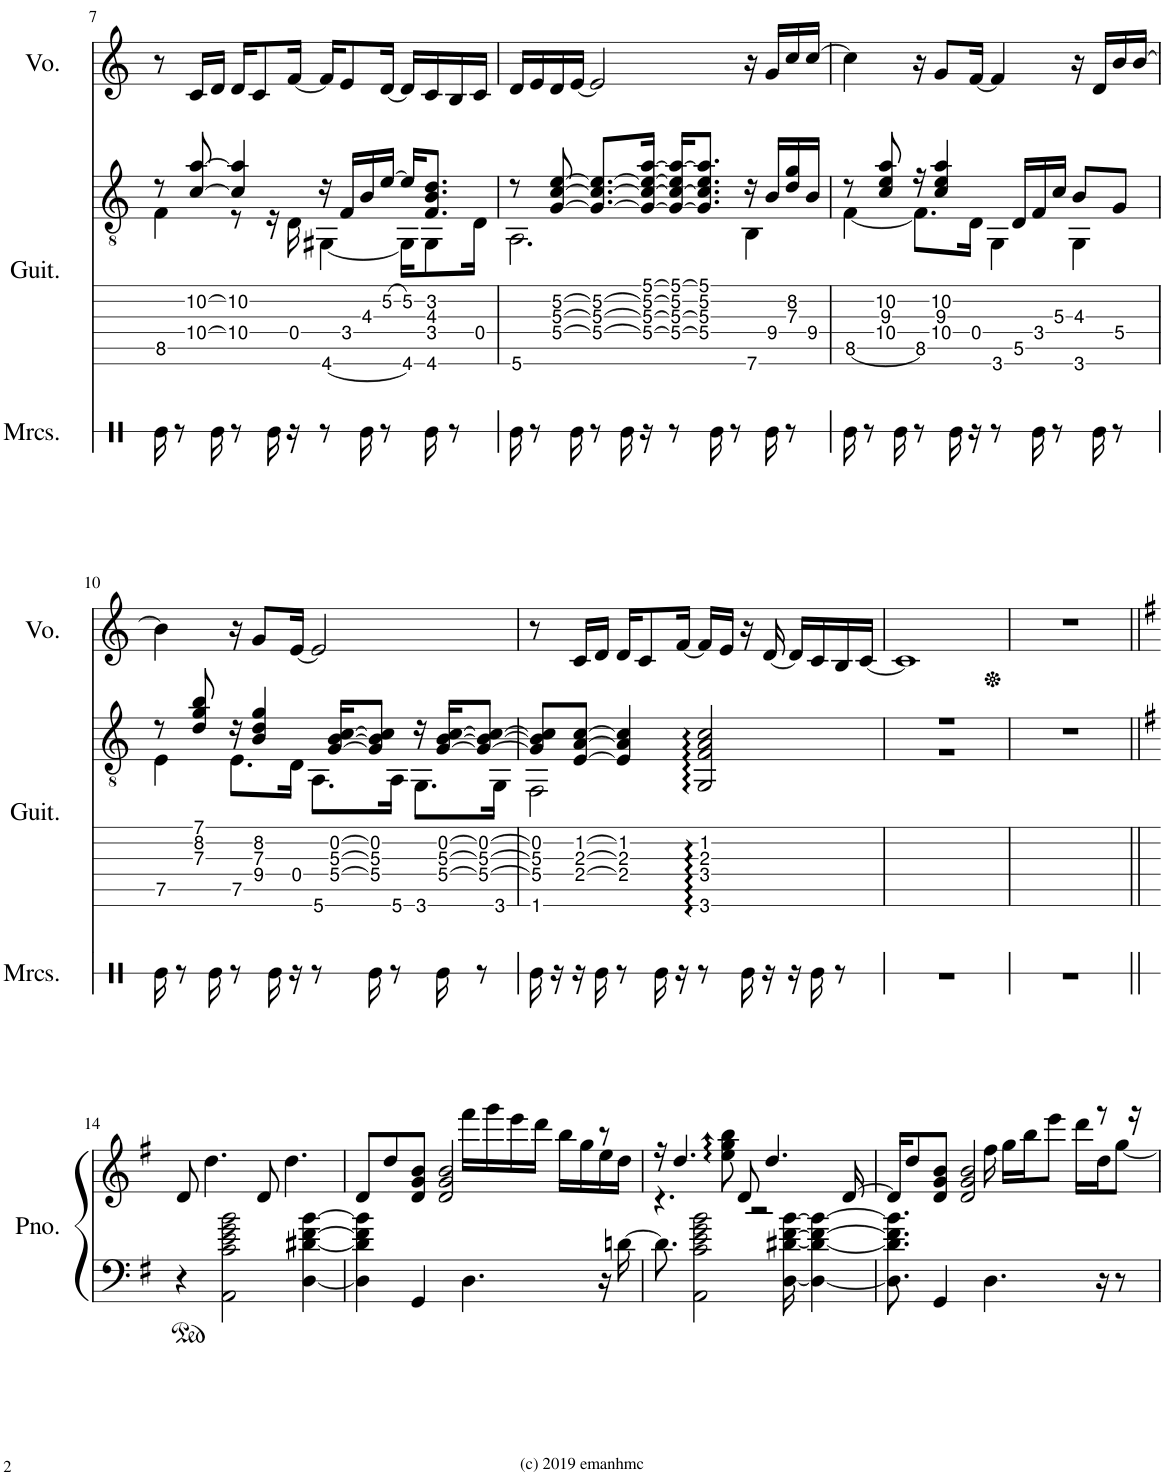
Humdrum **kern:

**kern	**kern	**kern	**kern	**kern
*part3	*part3	*part2	*part2	*part1
*staff5	*staff4	*staff3	*staff2	*staff1
*I"Piano	*	*I"Classical Guitar	*	*I"Voice
*I'Pno.	*	*I'Guit.	*	*I'Vo.
!!LO:PB:g=z
*clefF4	*clefG2	*	*clefGv2	*clefG2
*k[]	*k[]	*k[]	*k[]	*k[]
*M4/4	*M4/4	*M4/4	*M4/4	*M4/4
=7	=7	=7	=7	=7
*	*	*^	*^	*
1r	1r	8r	4F	8r	4F\	8r
.	.	[8c [8a	.	[8c/ [8a/	.	16c/LL
.	.	.	.	.	.	16d/JJ
.	.	4c] 4a]	8r	4c/] 4a/]	8r	16d/KL
.	.	.	.	.	.	8c/
.	.	.	16r	.	16r	.
.	.	.	16D	.	16D\	[16f/Jk
.	.	16r	[4GG#X	16r	[4GG#X\	16f/KL]
.	.	16FLL	.	16F/LL	.	8e/
.	.	16B	.	16B/	.	.
.	.	[16eJJ	.	[16e/JJ	.	[16d/Jk
.	.	16eKL]	16GG#KL]	16e/KL]	16GG#\KL]	16d/LL]
.	.	8.F\ 8.B\ 8.d\J	8GG#	8.F/ 8.B/ 8.d/J	8GG#\	16c/
.	.	.	.	.	.	16B/
.	.	.	16DJk	.	16D\Jk	16c/JJ
=8	=8	=8	=8	=8	=8	=8
1r	1r	8r	2.AA	8r	2.AA\	16d/LL
.	.	.	.	.	.	16e/
.	.	[8G [8c [8e	.	[8G/ [8c/ [8e/	.	16d/
.	.	.	.	.	.	[16e/JJ
.	.	8.G_\ 8.c_\ 8.e_\L	.	8.G/_ 8.c/_ 8.e/_L	.	2e/]
.	.	16G_\ 16c_\ 16e_\ [16a\Jk	.	16G/_ 16c/_ 16e/_ [16a/Jk	.	.
.	.	16G_\ 16c_\ 16e]\ 16a_\KL	.	16G/_ 16c/_ 16e/] 16a/_KL	.	.
.	.	8.G]\ 8.c]\ 8.e\ 8.a]\J	.	8.G/] 8.c/] 8.e/ 8.a/]J	.	.
.	.	16r	4BB	16r	4BB\	16r
.	.	16BLL	.	16B/LL	.	16g/LL
.	.	16d\ 16g\	.	16d/ 16g/	.	16cc/
.	.	16BJJ	.	16B/JJ	.	[16cc/JJ
=9	=9	=9	=9	=9	=9	=9
1r	1r	8r	[4F	8r	[4F\	4cc\]
.	.	8c 8e 8a	.	8c/ 8e/ 8a/	.	.
.	.	16r	8.FL]	16r	8.F\L]	16r
.	.	4c 4e 4a	.	4c/ 4e/ 4a/	.	8g/L
.	.	.	16DJk	.	16D\Jk	[16f/Jk
.	.	.	4GG	.	4GG\	4f/]
.	.	16DLL	.	16D/LL	.	.
.	.	16F	.	16F/	.	.
.	.	16cJJ	.	16c/JJ	.	.
.	.	8BL	4GG	8B/L	4GG\	16r
.	.	.	.	.	.	16d/LL
.	.	8GJ	.	8G/J	.	16b/
.	.	.	.	.	.	[16b/JJ
!!LO:LB:g=z
=10	=10	=10	=10	=10	=10	=10
1r	1r	8r	4E	8r	4E\	4b\]
.	.	8d 8g 8b	.	8d/ 8g/ 8b/	.	.
.	.	16r	8.EL	16r	8.E\L	16r
.	.	4B 4d 4g	.	4B/ 4d/ 4g/	.	8g/L
.	.	.	16DJk	.	16D\Jk	[16e/Jk
.	.	.	8.AAL	.	8.AA\L	2e/]
.	.	[16G\ [16c\ [16B\KL	.	[16G/ [16B/ [16c/KL	.	.
.	.	8G]\ 8c]\ 8B]\J	.	8G/] 8B/] 8c/]J	.	.
.	.	.	16AAJk	.	16AA\Jk	.
.	.	16r	8.GGL	16r	8.GG\L	.
.	.	[16G\ [16c\ [16B\KL	.	[16G/ [16B/ [16c/KL	.	.
.	.	8G_\ 8c_\ 8B_\J	.	8G/_ 8B/_ 8c/_J	.	.
.	.	.	16GGJk	.	16GG\Jk	.
=11	=11	=11	=11	=11	=11	=11
1r	1r	8G]\ 8B]\ 8c]\L	2FF	8G/] 8B/] 8c/]L	2FF\	8r
.	.	[8E\ [8A\ [8c\J	.	[8E/ [8A/ [8c/J	.	16c/LL
.	.	.	.	.	.	16d/JJ
.	.	4E] 4A] 4c]	.	4E/] 4A/] 4c/]	.	16d/KL
.	.	.	.	.	.	8c/
.	.	.	.	.	.	[16f/Jk
.	.	2GG 2F 2A 2c	2ryy	2GG/ 2F/ 2A/ 2c/	2ryy	16f/LL]
.	.	.	.	.	.	16e/JJ
.	.	.	.	.	.	16r
.	.	.	.	.	.	[16d/
.	.	.	.	.	.	16d/LL]
.	.	.	.	.	.	16c/
.	.	.	.	.	.	16B/
.	.	.	.	.	.	[16c/JJ
=12	=12	=12	=12	=12	=12	=12
1r	1r	1r	1r	1r	1r	1c]
*	*	*v	*v	*	*	*
*	*	*	*v	*v	*
=13	=13	=13	=13	=13
1r	1r	1r	1r	1r
!!LO:LB:g=z
=14||	=14||	=14||	=14||	=14||
*k[f#]	*k[f#]	*k[f#]	*k[f#]	*k[f#]
4r	8d/	1r	1r	1r
.	4.dd\	.	.	.
2AA\ 2c\ 2e\ 2g\ 2b\	.	.	.	.
.	8d/	.	.	.
.	4.dd\	.	.	.
[4D\ [4d#X\ [4f#\ [4b\	.	.	.	.
=15	=15	=15	=15	=15
*	*^	*	*	*
4D\] 4d#\] 4f#\] 4b\]	8d/L	2ryy	1r	1r	1r
.	8dd/	.	.	.	.
4GG/	8d/ 8g/ 8b/J	.	.	.	.
.	2d/ 2g/ 2b/	.	.	.	.
4.D\	.	16fff#\LL	.	.	.
.	.	16ggg\	.	.	.
.	.	16eee\	.	.	.
.	.	16ddd\JJ	.	.	.
.	.	16bb\LL	.	.	.
.	.	16gg\	.	.	.
16r	8r	16ee\	.	.	.
[16dn\	.	16dd\JJ	.	.	.
=16	=16	=16	=16	=16	=16
8.d\]	16r	4.r	1r	1r	1r
.	4.dd/	.	.	.	.
2AA\ 2c\ 2e\ 2g\ 2b\	.	.	.	.	.
.	.	8ee\ 8gg\ 8bb\	.	.	.
.	8d/	.	.	.	.
.	.	2r	.	.	.
.	4.dd/	.	.	.	.
[16D\ [16d#X\ [16f#\ [16b\	.	.	.	.	.
4D\_ 4d#\_ 4f#\_ 4b\_	.	.	.	.	.
.	[16d/	.	.	.	.
=17	=17	=17	=17	=17	=17
8.D\] 8.d#\] 8.f#\] 8.b\]	16d/KL]	4..ryy	1r	1r	1r
.	8dd/	.	.	.	.
4GG/	8d/ 8g/ 8b/J	.	.	.	.
.	2d/ 2g/ 2b/	.	.	.	.
4.D\	.	16ff#\	.	.	.
.	.	16gg\LL	.	.	.
.	.	16bb\J	.	.	.
.	.	8eee\J	.	.	.
.	.	16ddd\LL	.	.	.
16r	8r	16dd\J	.	.	.
8r	.	[8gg\J	.	.	.
.	16r	.	.	.	.
*	*v	*v	*	*	*
=	=	=	=	=
*-	*-	*-	*-	*-
